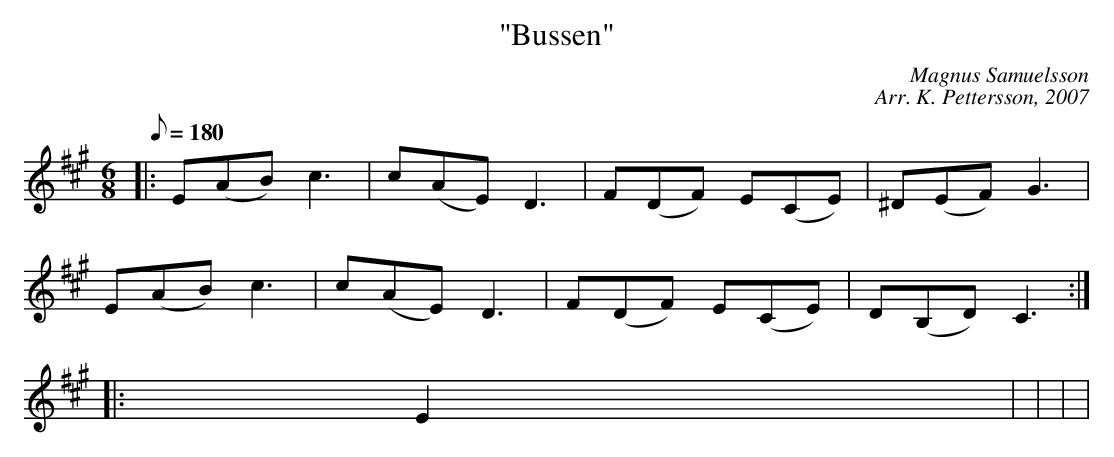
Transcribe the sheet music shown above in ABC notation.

X:1
T: "Bussen"
C: Magnus Samuelsson
C: Arr. K. Pettersson, 2007
M: 6/8
L: 1/8
K: A
Q: 180
|: E(AB) c3 | c(AE) D3 | F(DF) E(CE) | ^D(EF) G3 |
E(AB) c3 | c(AE) D3 | F(DF) E(CE) | D(B,D) C3 :|
|: E2  |  |  |  |
 |  |  |  :|
